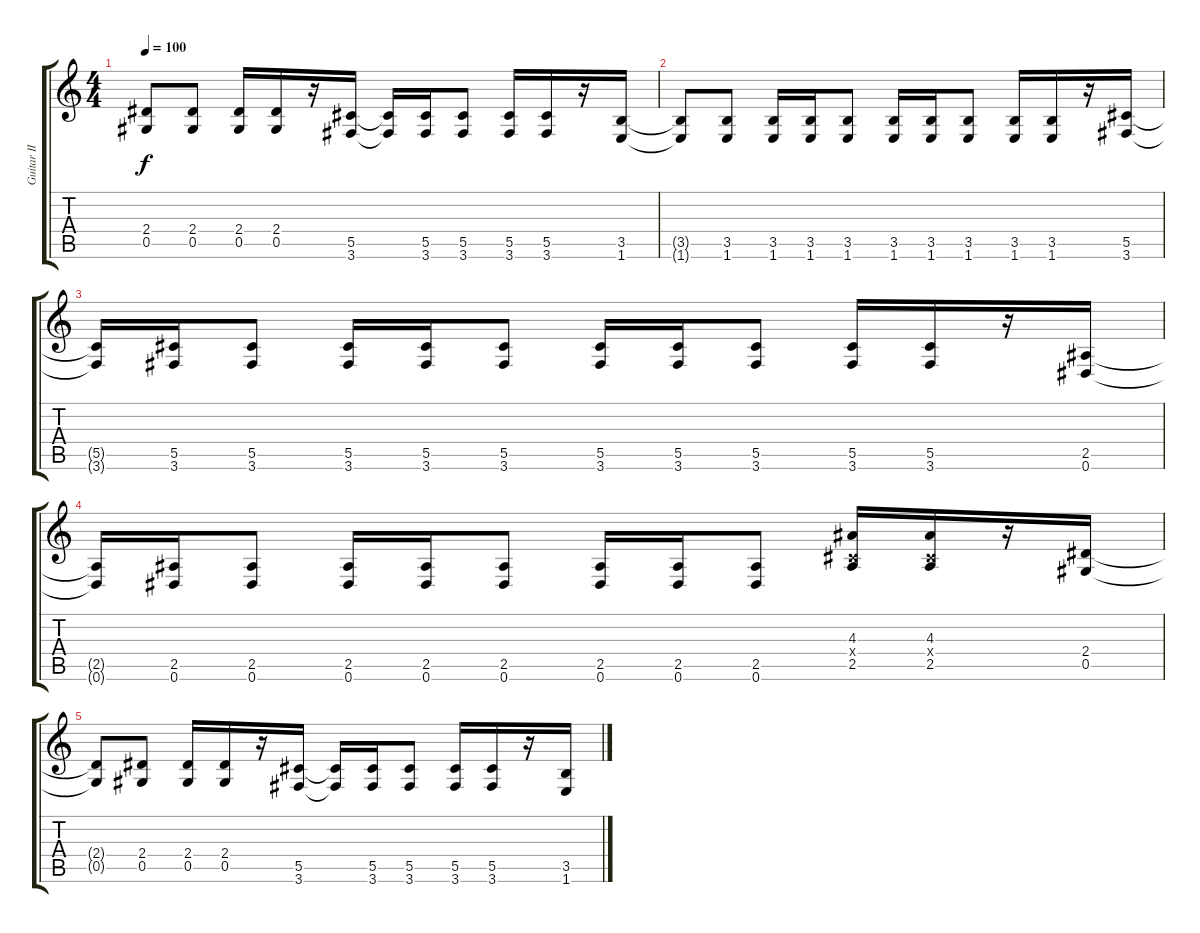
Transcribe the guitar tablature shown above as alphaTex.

\track ("Guitar II" "Guitar II") {instrument distortionguitar}
\staff {score tabs}
\tuning (Eb4 Bb3 Gb3 Db3 Ab2 Eb2) {hide}
\ts (4 4)
\tempo 100
\clef g2
\ks c
(2.4{t} 0.5{t}).8{dy f} (2.4 0.5).8 (2.4 0.5).16 (2.4 0.5).16 r.16 (5.5 3.6).16 (5.5{t} 3.6{t}).16 (5.5 3.6).16 (5.5 3.6).8 (5.5 3.6).16 (5.5 3.6).16 r.16 (3.5 1.6).16 |
(3.5{t} 1.6{t}).8 (3.5 1.6).8 (3.5 1.6).16 (3.5 1.6).16 (3.5 1.6).8 (3.5 1.6).16 (3.5 1.6).16 (3.5 1.6).8 (3.5 1.6).16 (3.5 1.6).16 r.16 (5.5 3.6).16 |
(5.5{t} 3.6{t}).16 (5.5 3.6).16 (5.5 3.6).8 (5.5 3.6).16 (5.5 3.6).16 (5.5 3.6).8 (5.5 3.6).16 (5.5 3.6).16 (5.5 3.6).8 (5.5 3.6).16 (5.5 3.6).16 r.16 (2.5 0.6).16 |
(2.5{t} 0.6{t}).16 (2.5 0.6).16 (2.5 0.6).8 (2.5 0.6).16 (2.5 0.6).16 (2.5 0.6).8 (2.5 0.6).16 (2.5 0.6).16 (2.5 0.6).8 (4.3 0.4{x} 2.5).16 (4.3 0.4{x} 2.5).16 r.16 (2.4 0.5).16 |
(2.4{t} 0.5{t}).8 (2.4 0.5).8 (2.4 0.5).16 (2.4 0.5).16 r.16 (5.5 3.6).16 (5.5{t} 3.6{t}).16 (5.5 3.6).16 (5.5 3.6).8 (5.5 3.6).16 (5.5 3.6).16 r.16 (3.5 1.6).16
